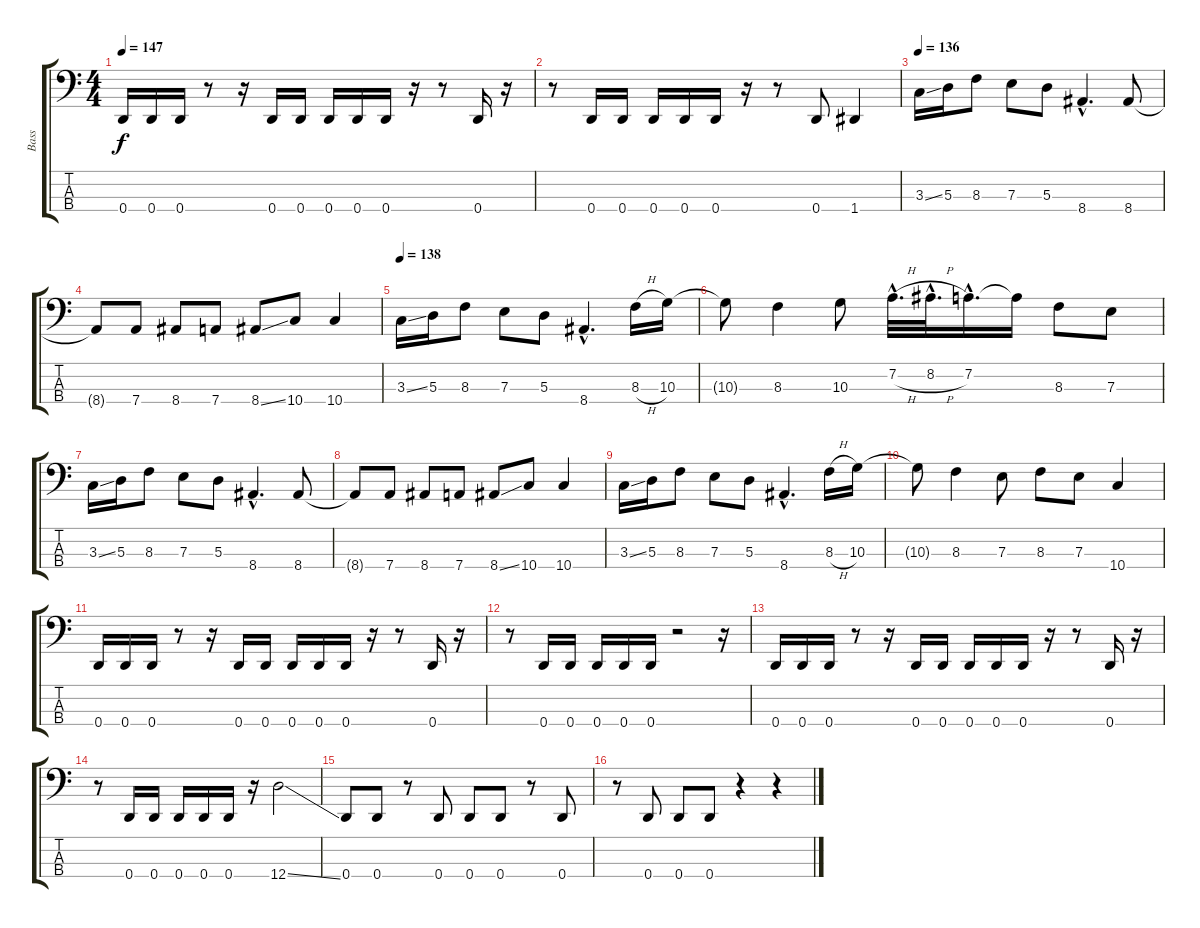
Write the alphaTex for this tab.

\track ("Bass" "Bass") {instrument electricbasspick}
\staff {score tabs}
\tuning (G2 D2 A1 D1) {hide}
\ts (4 4)
\tempo 147
\clef f4
\ks c
0.4.16{dy f} 0.4.16 0.4.16 r.8 r.16 0.4.16 0.4.16 0.4.16 0.4.16 0.4.16 r.16 r.8 0.4.16 r.16 |
r.8 0.4.16 0.4.16 0.4.16 0.4.16 0.4.16 r.16 r.8 0.4.8 1.4.4 |
\tempo 136
3.3{ss}.16 5.3.16 8.3.8 7.3.8 5.3.8 8.4{hac}.4{d} 8.4.8 |
8.4{t}.8 7.4.8 8.4.8 7.4.8 8.4{ss}.8 10.4.8 10.4.4 |
\tempo 138
3.3{ss}.16 5.3.16 8.3.8 7.3.8 5.3.8 8.4{hac}.4{d} 8.3{h}.16 10.3.16 |
10.3{t}.8 8.3.4 10.3.8 7.2{h hac}.32{d} 8.2{h hac}.32{d} 7.2{hac}.16{d} 7.2{t}.16 8.3.8 7.3.8 |
3.3{ss}.16 5.3.16 8.3.8 7.3.8 5.3.8 8.4{hac}.4{d} 8.4.8 |
8.4{t}.8 7.4.8 8.4.8 7.4.8 8.4{ss}.8 10.4.8 10.4.4 |
3.3{ss}.16 5.3.16 8.3.8 7.3.8 5.3.8 8.4{hac}.4{d} 8.3{h}.16 10.3.16 |
10.3{t}.8 8.3.4 7.3.8 8.3.8 7.3.8 10.4.4 |
0.4.16 0.4.16 0.4.16 r.8 r.16 0.4.16 0.4.16 0.4.16 0.4.16 0.4.16 r.16 r.8 0.4.16 r.16 |
r.8 0.4.16 0.4.16 0.4.16 0.4.16 0.4.16 r.2 r.16 |
0.4.16 0.4.16 0.4.16 r.8 r.16 0.4.16 0.4.16 0.4.16 0.4.16 0.4.16 r.16 r.8 0.4.16 r.16 |
r.8 0.4.16 0.4.16 0.4.16 0.4.16 0.4.16 r.16 12.4{ss}.2 |
0.4.8 0.4.8 r.8 0.4.8 0.4.8 0.4.8 r.8 0.4.8 |
r.8 0.4.8 0.4.8 0.4.8 r.4 r.4
